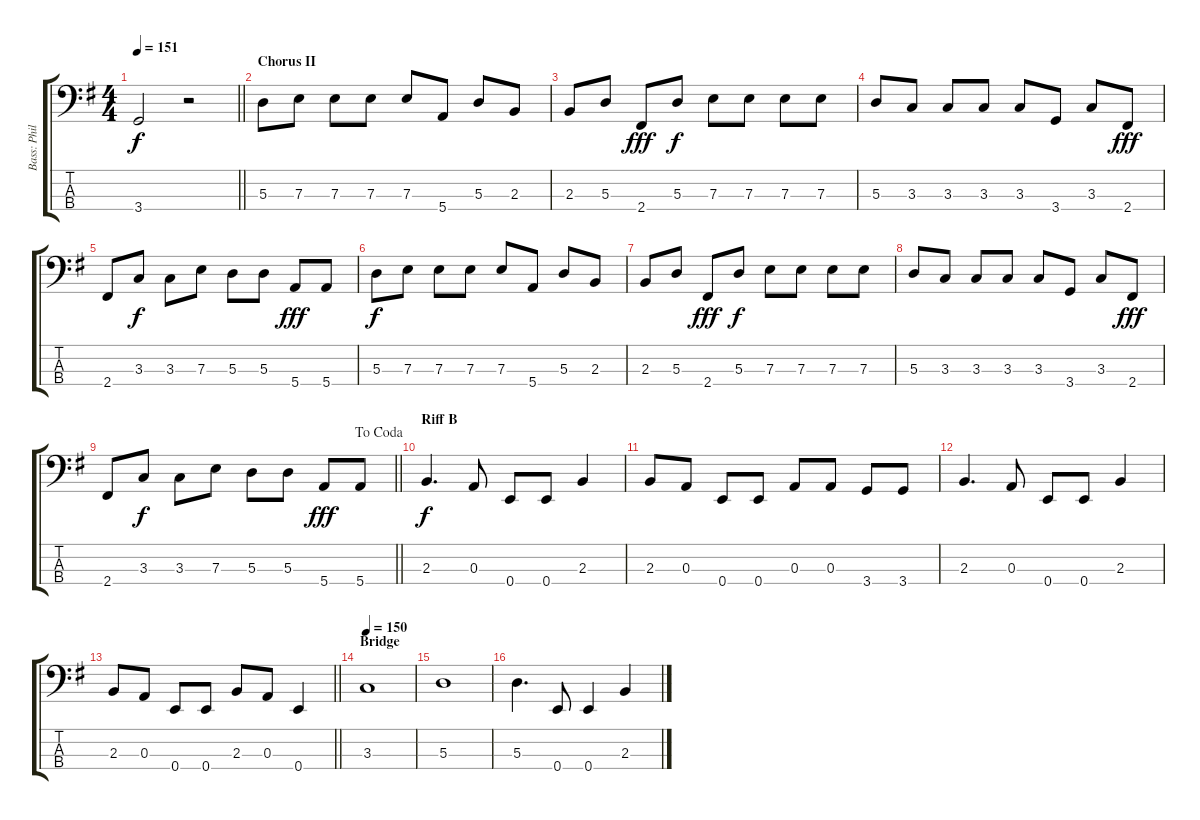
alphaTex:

\track ("Bass: Phillip" "Bass: Phil") {instrument electricbasspick}
\staff {score tabs}
\tuning (G2 D2 A1 E1) {hide}
\ts (4 4)
\tempo 151
\clef f4
\barLineRight lightlight
\ks g
3.4{t}.2{dy f} r.2 |
\section ("" "Chorus II")
5.3.8 7.3.8 7.3.8 7.3.8 7.3.8 5.4.8 5.3.8 2.3.8 |
2.3.8 5.3.8 2.4.8{dy fff} 5.3.8{dy f} 7.3.8 7.3.8 7.3.8 7.3.8 |
5.3.8 3.3.8 3.3.8 3.3.8 3.3.8 3.4.8 3.3.8 2.4.8{dy fff} |
2.4.8 3.3.8{dy f} 3.3.8 7.3.8 5.3.8 5.3.8 5.4.8{dy fff} 5.4.8 |
5.3.8{dy f} 7.3.8 7.3.8 7.3.8 7.3.8 5.4.8 5.3.8 2.3.8 |
2.3.8 5.3.8 2.4.8{dy fff} 5.3.8{dy f} 7.3.8 7.3.8 7.3.8 7.3.8 |
5.3.8 3.3.8 3.3.8 3.3.8 3.3.8 3.4.8 3.3.8 2.4.8{dy fff} |
\jump dacoda
\barLineRight lightlight
2.4.8 3.3.8{dy f} 3.3.8 7.3.8 5.3.8 5.3.8 5.4.8{dy fff} 5.4.8 |
\section ("" "Riff B")
2.3.4{d dy f} 0.3.8 0.4.8 0.4.8 2.3.4 |
2.3.8 0.3.8 0.4.8 0.4.8 0.3.8 0.3.8 3.4.8 3.4.8 |
2.3.4{d} 0.3.8 0.4.8 0.4.8 2.3.4 |
\barLineRight lightlight
2.3.8 0.3.8 0.4.8 0.4.8 2.3.8 0.3.8 0.4.4 |
\section ("" "Bridge")
\tempo 150
3.3.1 |
5.3.1 |
5.3.4{d} 0.4.8 0.4.4 2.3.4
